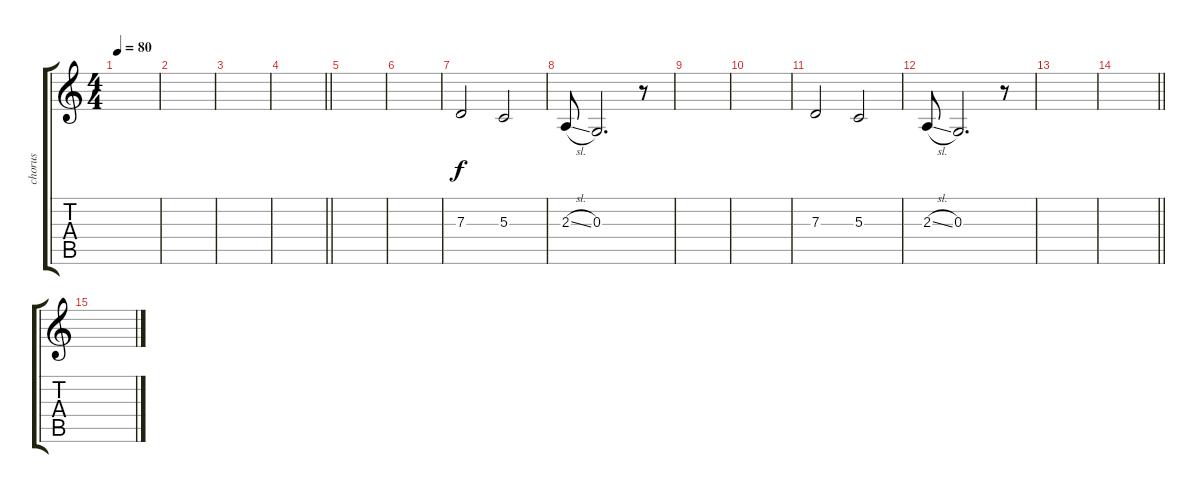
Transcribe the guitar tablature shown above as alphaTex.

\track ("chorus" "chorus") {instrument lead6voice}
\staff {score tabs}
\tuning (E4 B3 G3 D3 A2 E2) {hide}
\ts (4 4)
\tempo 80
\clef g2
\ks c
|
|
|
\barLineRight lightlight
|
\section ("" "")
|
|
7.3.2 5.3.2 |
2.3{sl}.8 0.3.2{d} r.8 |
|
|
7.3.2 5.3.2 |
2.3{sl}.8 0.3.2{d} r.8 |
|
\barLineRight lightlight
|
\section ("" "")
